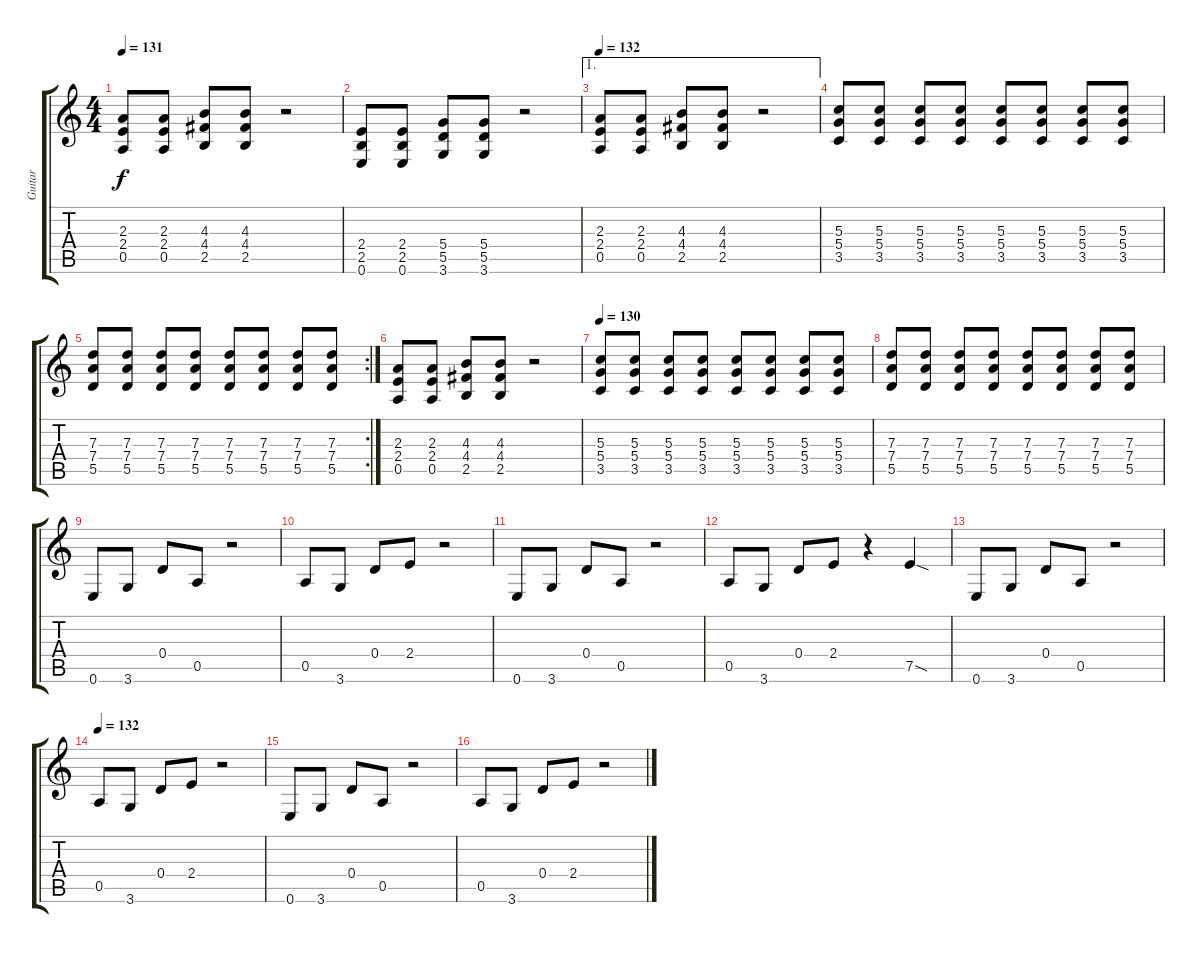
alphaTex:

\track ("Guitar" "Guitar") {instrument distortionguitar}
\staff {score tabs}
\tuning (E4 B3 G3 D3 A2 E2) {hide}
\ts (4 4)
\tempo 131
\clef g2
\ks c
(2.3 2.4 0.5).8{dy f} (2.3 2.4 0.5).8 (4.3 4.4 2.5).8 (4.3 4.4 2.5).8 r.2 |
(2.4 2.5 0.6).8 (2.4 2.5 0.6).8 (5.4 5.5 3.6).8 (5.4 5.5 3.6).8 r.2 |
\ae 1
\tempo 132
(2.3 2.4 0.5).8 (2.3 2.4 0.5).8 (4.3 4.4 2.5).8 (4.3 4.4 2.5).8 r.2 |
(5.3 5.4 3.5).8 (5.3 5.4 3.5).8 (5.3 5.4 3.5).8 (5.3 5.4 3.5).8 (5.3 5.4 3.5).8 (5.3 5.4 3.5).8 (5.3 5.4 3.5).8 (5.3 5.4 3.5).8 |
\rc 2
(7.3 7.4 5.5).8 (7.3 7.4 5.5).8 (7.3 7.4 5.5).8 (7.3 7.4 5.5).8 (7.3 7.4 5.5).8 (7.3 7.4 5.5).8 (7.3 7.4 5.5).8 (7.3 7.4 5.5).8 |
(2.3 2.4 0.5).8 (2.3 2.4 0.5).8 (4.3 4.4 2.5).8 (4.3 4.4 2.5).8 r.2 |
\tempo 130
(5.3 5.4 3.5).8 (5.3 5.4 3.5).8 (5.3 5.4 3.5).8 (5.3 5.4 3.5).8 (5.3 5.4 3.5).8 (5.3 5.4 3.5).8 (5.3 5.4 3.5).8 (5.3 5.4 3.5).8 |
(7.3 7.4 5.5).8 (7.3 7.4 5.5).8 (7.3 7.4 5.5).8 (7.3 7.4 5.5).8 (7.3 7.4 5.5).8 (7.3 7.4 5.5).8 (7.3 7.4 5.5).8 (7.3 7.4 5.5).8 |
0.6.8 3.6.8 0.4.8 0.5.8 r.2 |
0.5.8 3.6.8 0.4.8 2.4.8 r.2 |
0.6.8 3.6.8 0.4.8 0.5.8 r.2 |
0.5.8 3.6.8 0.4.8 2.4.8 r.4 7.5{sod}.4 |
0.6.8 3.6.8 0.4.8 0.5.8 r.2 |
\tempo 132
0.5.8 3.6.8 0.4.8 2.4.8 r.2 |
0.6.8 3.6.8 0.4.8 0.5.8 r.2 |
0.5.8 3.6.8 0.4.8 2.4.8 r.2
